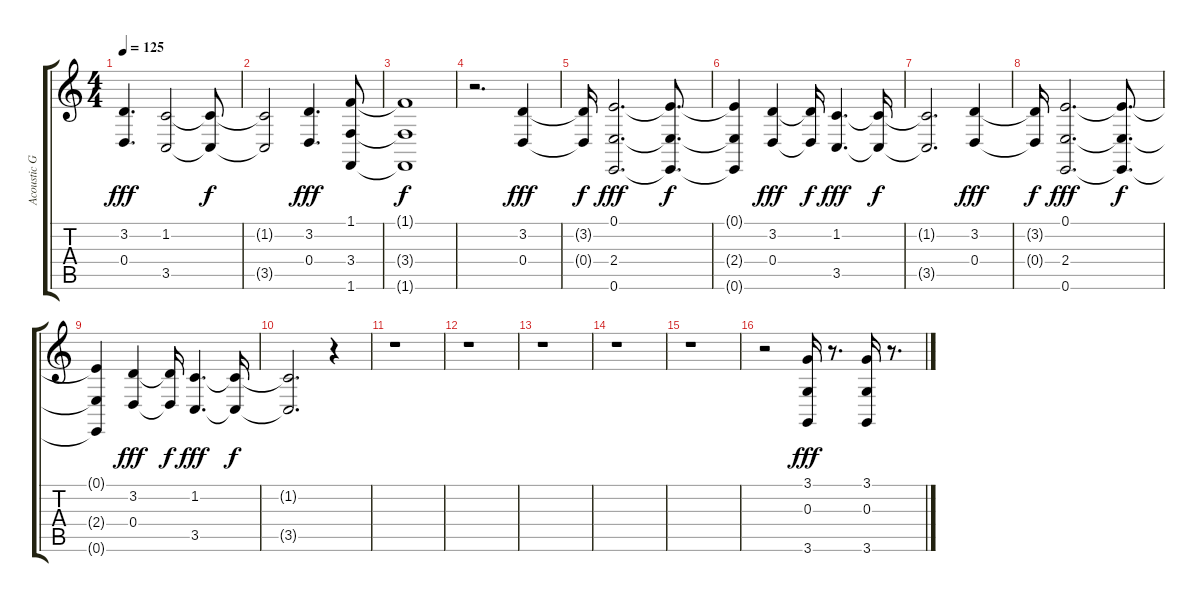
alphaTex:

\track ("Acoustic Grand Piano" "Acoustic G") {instrument acousticgrandpiano}
\staff {score tabs}
\tuning (E4 B3 G3 D3 A2 E2) {hide}
\ts (4 4)
\tempo 125
\clef g2
\ks c
(3.2 0.4).4{d dy fff} (1.2 3.5).2 (1.2{t} 3.5{t}).8{dy f} |
(1.2{t} 3.5{t}).2 (3.2 0.4).4{d dy fff} (1.1 3.4 1.6).8 |
(1.1{t} 3.4{t} 1.6{t}).1{dy f} |
r.2{d} (3.2 0.4).4{dy fff} |
(3.2{t} 0.4{t}).16{dy f} (0.1 2.4 0.6).2{d dy fff} (0.1{t} 2.4{t} 0.6{t}).8{d dy f} |
(0.1{t} 2.4{t} 0.6{t}).4 (3.2 0.4).4{dy fff} (3.2{t} 0.4{t}).16{dy f} (1.2 3.5).4{d dy fff} (1.2{t} 3.5{t}).16{dy f} |
(1.2{t} 3.5{t}).2{d} (3.2 0.4).4{dy fff} |
(3.2{t} 0.4{t}).16{dy f} (0.1 2.4 0.6).2{d dy fff} (0.1{t} 2.4{t} 0.6{t}).8{d dy f} |
(0.1{t} 2.4{t} 0.6{t}).4 (3.2 0.4).4{dy fff} (3.2{t} 0.4{t}).16{dy f} (1.2 3.5).4{d dy fff} (1.2{t} 3.5{t}).16{dy f} |
(1.2{t} 3.5{t}).2{d} r.4 |
r.1 |
r.1 |
r.1 |
r.1 |
r.1 |
r.2 (3.1 0.3 3.6).16{dy fff} r.8{d} (3.1 0.3 3.6).16 r.8{d}
